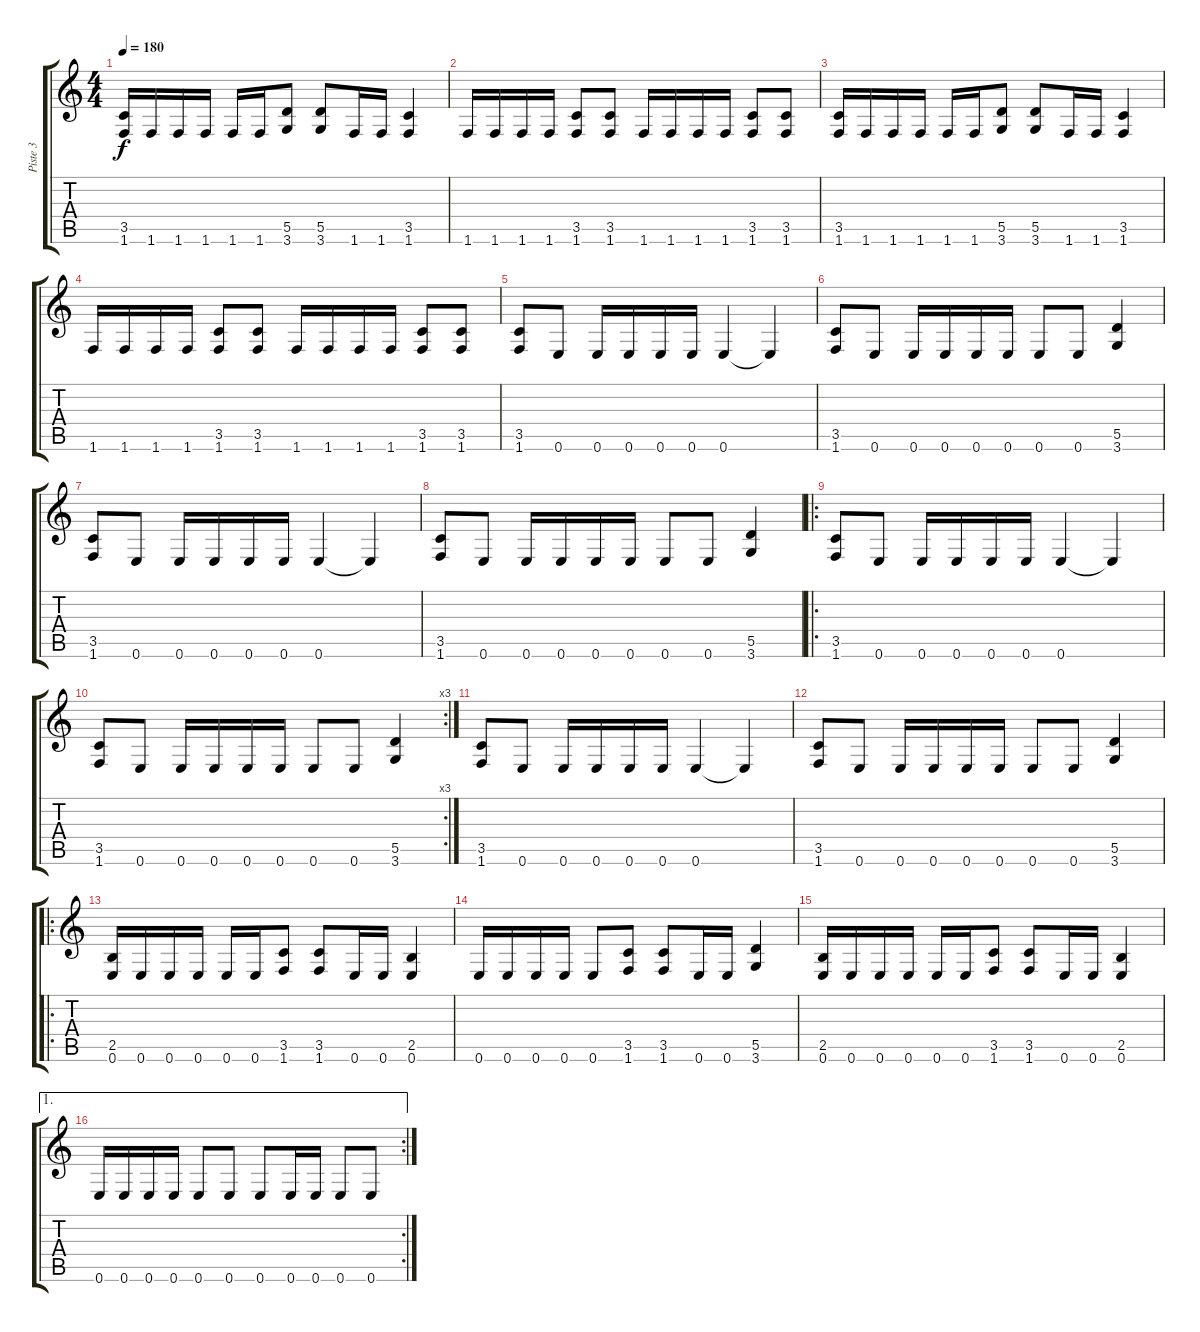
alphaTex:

\track ("Piste 3" "Piste 3") {instrument distortionguitar}
\staff {score tabs}
\tuning (E4 B3 G3 D3 A2 E2) {hide}
\ts (4 4)
\tempo 180
\clef g2
\ks c
(3.5 1.6).16{dy f} 1.6.16 1.6.16 1.6.16 1.6.16 1.6.16 (5.5 3.6).8 (5.5 3.6).8 1.6.16 1.6.16 (3.5 1.6).4 |
1.6.16 1.6.16 1.6.16 1.6.16 (3.5 1.6).8 (3.5 1.6).8 1.6.16 1.6.16 1.6.16 1.6.16 (3.5 1.6).8 (3.5 1.6).8 |
(3.5 1.6).16 1.6.16 1.6.16 1.6.16 1.6.16 1.6.16 (5.5 3.6).8 (5.5 3.6).8 1.6.16 1.6.16 (3.5 1.6).4 |
1.6.16 1.6.16 1.6.16 1.6.16 (3.5 1.6).8 (3.5 1.6).8 1.6.16 1.6.16 1.6.16 1.6.16 (3.5 1.6).8 (3.5 1.6).8 |
(3.5 1.6).8 0.6.8 0.6.16 0.6.16 0.6.16 0.6.16 0.6.4 0.6{t}.4 |
(3.5 1.6).8 0.6.8 0.6.16 0.6.16 0.6.16 0.6.16 0.6.8 0.6.8 (5.5 3.6).4 |
(3.5 1.6).8 0.6.8 0.6.16 0.6.16 0.6.16 0.6.16 0.6.4 0.6{t}.4 |
(3.5 1.6).8 0.6.8 0.6.16 0.6.16 0.6.16 0.6.16 0.6.8 0.6.8 (5.5 3.6).4 |
\ro
(3.5 1.6).8 0.6.8 0.6.16 0.6.16 0.6.16 0.6.16 0.6.4 0.6{t}.4 |
\rc 3
(3.5 1.6).8 0.6.8 0.6.16 0.6.16 0.6.16 0.6.16 0.6.8 0.6.8 (5.5 3.6).4 |
(3.5 1.6).8 0.6.8 0.6.16 0.6.16 0.6.16 0.6.16 0.6.4 0.6{t}.4 |
(3.5 1.6).8 0.6.8 0.6.16 0.6.16 0.6.16 0.6.16 0.6.8 0.6.8 (5.5 3.6).4 |
\ro
(2.5 0.6).16 0.6.16 0.6.16 0.6.16 0.6.16 0.6.16 (3.5 1.6).8 (3.5 1.6).8 0.6.16 0.6.16 (2.5 0.6).4 |
0.6.16 0.6.16 0.6.16 0.6.16 0.6.8 (3.5 1.6).8 (3.5 1.6).8 0.6.16 0.6.16 (5.5 3.6).4 |
(2.5 0.6).16 0.6.16 0.6.16 0.6.16 0.6.16 0.6.16 (3.5 1.6).8 (3.5 1.6).8 0.6.16 0.6.16 (2.5 0.6).4 |
\ae 1
\rc 2
0.6.16 0.6.16 0.6.16 0.6.16 0.6.8 0.6.8 0.6.8 0.6.16 0.6.16 0.6.8 0.6.8
